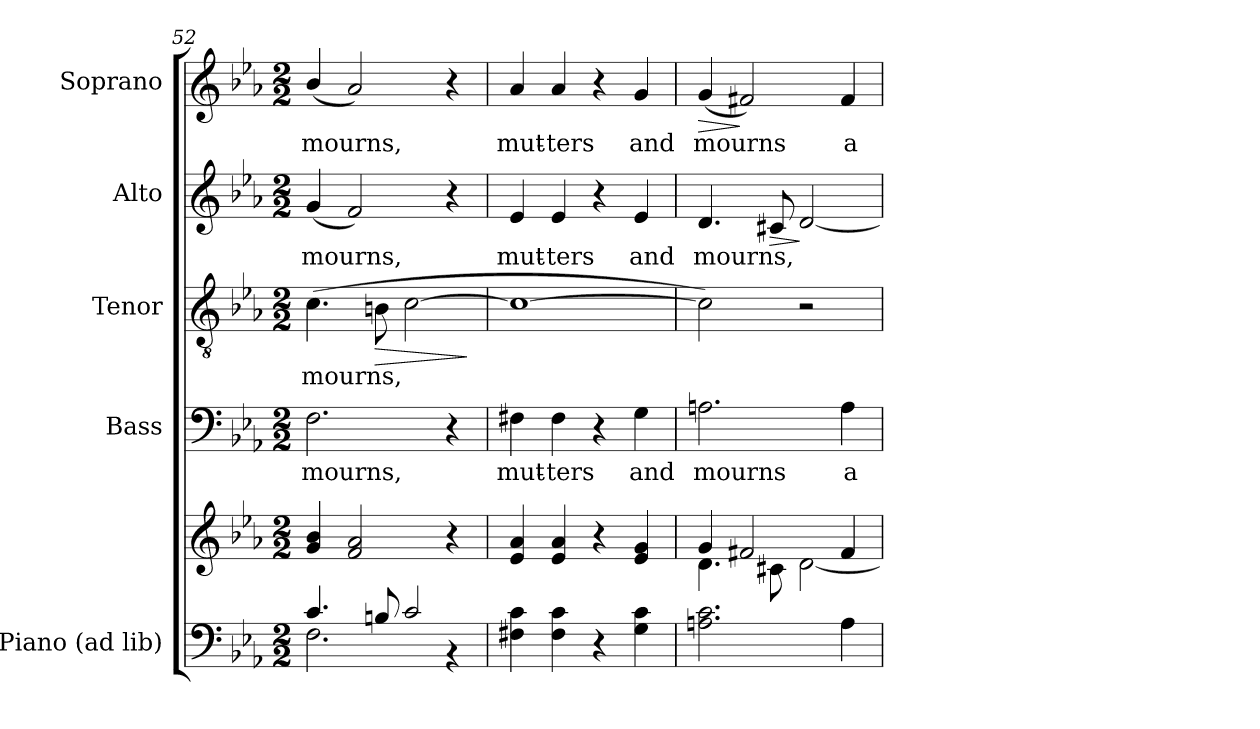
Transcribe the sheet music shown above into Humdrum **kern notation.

**kern	**kern	**kern	**text	**kern	**text	**dynam	**kern	**text	**dynam	**kern	**text	**dynam
*part5	*part5	*part4	*part4	*part3	*part3	*part3	*part2	*part2	*part2	*part1	*part1	*part1
*staff6	*staff5	*staff4	*staff4	*staff3	*staff3	*staff3	*staff2	*staff2	*staff2	*staff1	*staff1	*staff1
*I"Piano (ad lib)	*	*I"Bass	*	*I"Tenor	*	*	*I"Alto	*	*	*I"Soprano	*	*
*I'Pno.	*	*I'B.	*	*I'T.	*	*	*I'A.	*	*	*I'S.	*	*
!!LO:PB:g=z
*clefF4	*clefG2	*clefF4	*	*clefGv2	*	*	*clefG2	*	*	*clefG2	*	*
*	*	*	*	*ITrd7c12	*	*	*	*	*	*	*	*
*k[b-e-a-]	*k[b-e-a-]	*k[b-e-a-]	*	*k[b-e-a-]	*	*	*k[b-e-a-]	*	*	*k[b-e-a-]	*	*
*E-:	*E-:	*E-:	*	*E-:	*	*	*E-:	*	*	*E-:	*	*
*M2/2	*M2/2	*M2/2	*	*M2/2	*	*	*M2/2	*	*	*M2/2	*	*
=52	=52	=52	=52	=52	=52	=52	=52	=52	=52	=52	=52	=52
*^	*	*	*	*	*	*	*	*	*	*	*	*
!	!	!	!	!LO:LY:b:color=#000000	!	!	!	!	!	!	!	!	!
!	!	!	!	!	!	!LO:LY:b:color=#000000	!	!	!	!	!	!	!
!	!	!	!	!	!	!	!	!	!LO:LY:b:color=#000000	!	!	!	!
!	!	!	!	!	!	!	!	!	!	!	!	!LO:LY:b:color=#000000	!
4.ci/	2.Fi\	4gi/ 4b-i	2.Fi\	mourns,	(4.Ci\	mourns,	.	(4gi/	mourns,	.	(4b-i/	mourns,	.
.	.	2fi/ 2a-i	.	.	.	.	.	2fi/)	.	.	2a-i/)	.	.
!	!	!	!	!	!	!	!LO:HP:b	!	!	!	!	!	!
8Bni/	.	.	.	.	8BBni\	.	>	.	.	.	.	.	.
2ci/	.	.	.	.	[2Ci\	.	.	.	.	.	.	.	.
.	4r	4r	4r	.	.	.	.	4r	.	.	4r	.	.
*v	*v	*	*	*	*	*	*	*	*	*	*	*	*
.	.	.	.	.	.	]	.	.	.	.	.	.
=53	=53	=53	=53	=53	=53	=53	=53	=53	=53	=53	=53	=53
!	!	!	!LO:LY:b:color=#000000	!	!	!	!	!	!	!	!	!
!	!	!	!	!	!	!	!	!LO:LY:b:color=#000000	!	!	!	!
!	!	!	!	!	!	!	!	!	!	!	!LO:LY:b:color=#000000	!
4F#Xi\ 4ci	4e-i/ 4a-i	4F#Xi\	mut-	1Ci_	.	.	4e-i/	mut-	.	4a-i/	mut-	.
!	!	!	!LO:LY:b:color=#000000	!	!	!	!	!	!	!	!	!
!	!	!	!	!	!	!	!	!LO:LY:b:color=#000000	!	!	!	!
!	!	!	!	!	!	!	!	!	!	!	!LO:LY:b:color=#000000	!
4F#i\ 4ci	4e-i/ 4a-i	4F#i\	-ters	.	.	.	4e-i/	-ters	.	4a-i/	-ters	.
4r	4r	4r	.	.	.	.	4r	.	.	4r	.	.
!	!	!	!LO:LY:b:color=#000000	!	!	!	!	!	!	!	!	!
!	!	!	!	!	!	!	!	!LO:LY:b:color=#000000	!	!	!	!
!	!	!	!	!	!	!	!	!	!	!	!LO:LY:b:color=#000000	!
4Gi\ 4ci	4e-i/ 4gi	4Gi\	and	.	.	.	4e-i/	and	.	4gi/	and	.
=54	=54	=54	=54	=54	=54	=54	=54	=54	=54	=54	=54	=54
*	*^	*	*	*	*	*	*	*	*	*	*	*
!	!	!	!	!LO:LY:b:color=#000000	!	!	!	!	!	!	!	!	!
!	!	!	!	!	!	!	!	!	!LO:LY:b:color=#000000	!	!	!	!
!	!	!	!	!	!	!	!	!	!	!	!	!LO:LY:b:color=#000000	!LO:HP:b
2.Ani\ 2.ci	4gi/	4.di\	2.Ani\	mourns	2Ci\])	.	.	4.di/	mourns,	.	(4gi/	mourns	>
.	2f#Xi/	.	.	.	.	.	.	.	.	.	2f#Xi/)	.	]
!	!	!	!	!	!	!	!	!	!	!LO:HP:b	!	!	!
.	.	8c#Xi\	.	.	.	.	.	8c#Xi/	.	>	.	.	.
.	.	[2di\	.	.	2r	.	.	[2di/	.	]	.	.	.
!	!	!	!	!LO:LY:b:color=#000000	!	!	!	!	!	!	!	!	!
!	!	!	!	!	!	!	!	!	!	!	!	!LO:LY:b:color=#000000	!
4Ai\	4f#i/	.	4Ai\	a-	.	.	.	.	.	.	4f#i/	a-	.
*	*v	*v	*	*	*	*	*	*	*	*	*	*	*
=	=	=	=	=	=	=	=	=	=	=	=	=
*-	*-	*-	*-	*-	*-	*-	*-	*-	*-	*-	*-	*-
